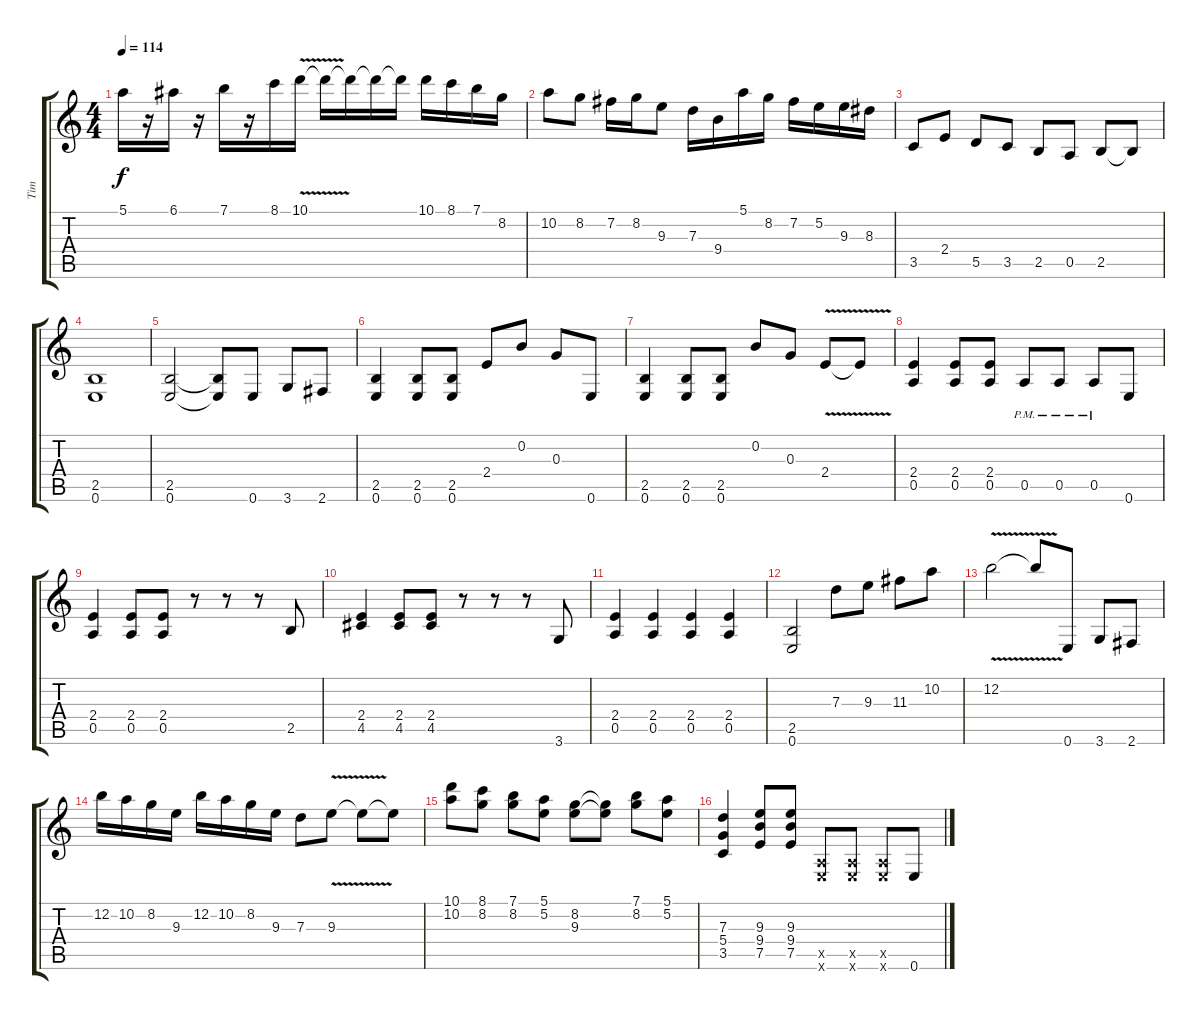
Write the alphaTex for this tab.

\track ("Tim" "Tim") {instrument acousticguitarsteel}
\staff {score tabs}
\tuning (E4 B3 G3 D3 A2 E2) {hide}
\ts (4 4)
\tempo 114
\clef g2
\ks c
5.1.16{dy f} r.16 6.1.16 r.16 7.1.16 r.16 8.1.16 10.1{v}.16 10.1{t}.16 10.1{t}.16 10.1{t}.16 10.1{t}.16 10.1.16 8.1.16 7.1.16 8.2.16 |
10.2.8 8.2.8 7.2.16 8.2.16 9.3.8 7.3.16 9.4.16 5.1.16 8.2.16 7.2.16 5.2.16 9.3.16 8.3.16 |
3.5.8 2.4.8 5.5.8 3.5.8 2.5.8 0.5.8 2.5.8 2.5{t}.8 |
(2.5 0.6).1 |
(2.5 0.6).2 (2.5{t} 0.6{t}).8 0.6.8 3.6.8 2.6.8 |
(2.5 0.6).4 (2.5 0.6).8 (2.5 0.6).8 2.4.8 0.2.8 0.3.8 0.6.8 |
(2.5 0.6).4 (2.5 0.6).8 (2.5 0.6).8 0.2.8 0.3.8 2.4{v}.8 2.4{t}.8 |
(2.4 0.5).4 (2.4 0.5).8 (2.4 0.5).8 0.5{pm}.8 0.5{pm}.8 0.5{pm}.8 0.6.8 |
(2.4 0.5).4 (2.4 0.5).8 (2.4 0.5).8 r.8 r.8 r.8 2.5.8 |
(2.4 4.5).4 (2.4 4.5).8 (2.4 4.5).8 r.8 r.8 r.8 3.6.8 |
(2.4 0.5).4 (2.4 0.5).4 (2.4 0.5).4 (2.4 0.5).4 |
(2.5 0.6).2 7.3.8 9.3.8 11.3.8 10.2.8 |
12.2{v}.2 12.2{t}.8 0.6.8 3.6.8 2.6.8 |
12.2.16 10.2.16 8.2.16 9.3.16 12.2.16 10.2.16 8.2.16 9.3.16 7.3.8 9.3{v}.8 9.3{t}.8 9.3{t}.8 |
(10.1 10.2).8 (8.1 8.2).8 (7.1 8.2).8 (5.1 5.2).8 (8.2 9.3).8 (8.2{t} 9.3{t}).8 (7.1 8.2).8 (5.1 5.2).8 |
(7.3 5.4 3.5).4 (9.3 9.4 7.5).8 (9.3 9.4 7.5).8 (0.5{x} 0.6{x}).8 (0.5{x} 0.6{x}).8 (0.5{x} 0.6{x}).8 0.6.8
